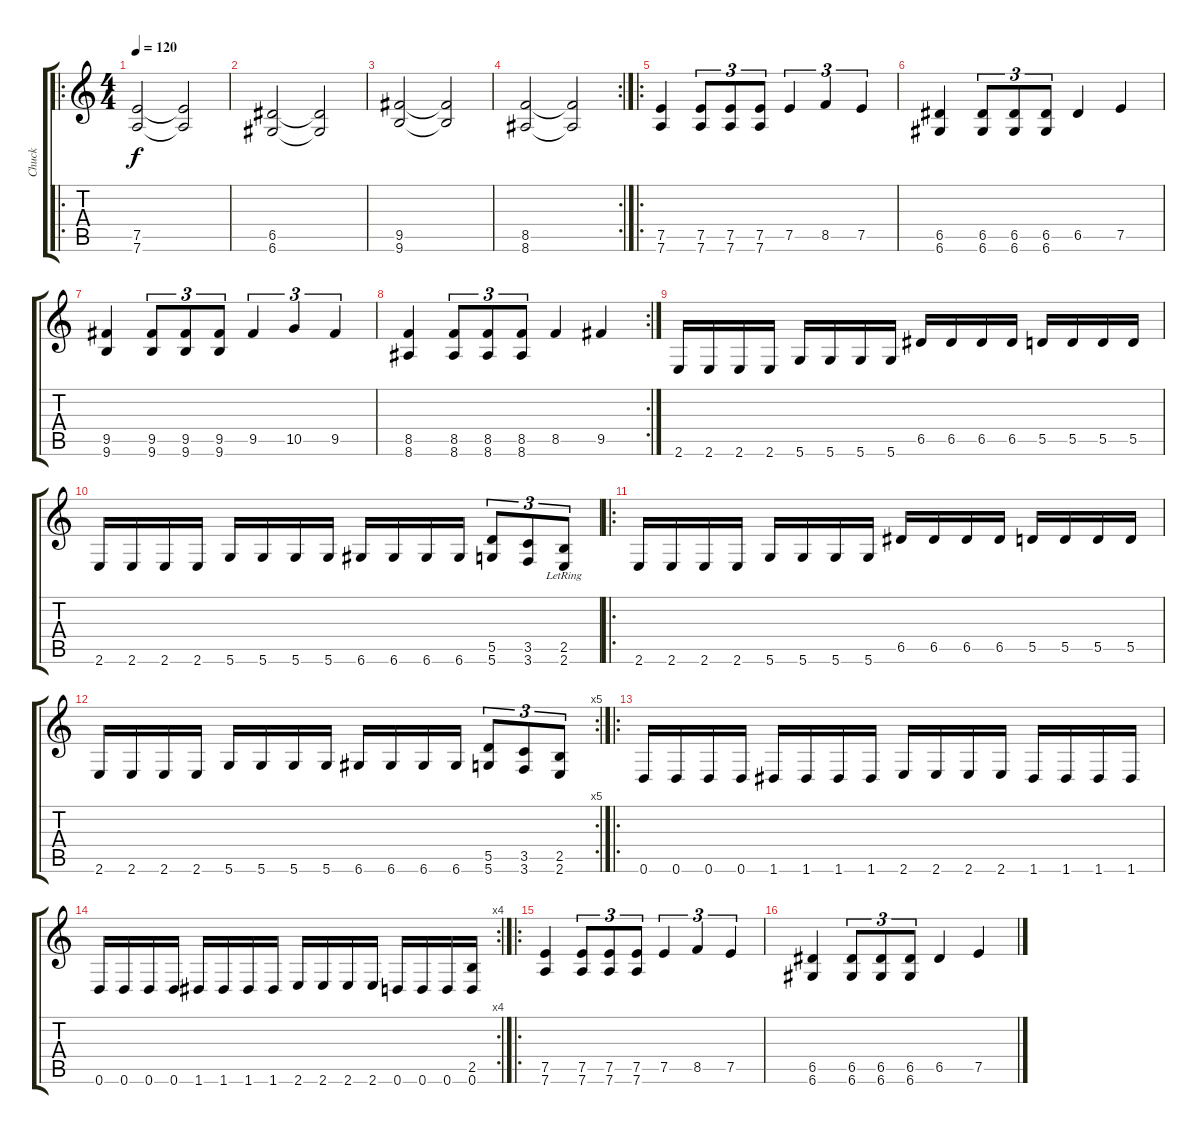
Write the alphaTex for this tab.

\track ("Chuck" "Chuck") {instrument distortionguitar}
\staff {score tabs}
\tuning (E4 B3 G3 D3 A2 D2) {hide}
\ro
\ts (4 4)
\tempo 120
\clef g2
\ks c
(7.5 7.6).2{dy f instrument distortionguitar} (7.5{t} 7.6{t}).2 |
(6.5 6.6).2 (6.5{t} 6.6{t}).2 |
(9.5 9.6).2 (9.5{t} 9.6{t}).2 |
\rc 2
(8.5 8.6).2 (8.5{t} 8.6{t}).2 |
\ro
(7.5 7.6).4 (7.5 7.6).8{tu (3 2)} (7.5 7.6).8{tu (3 2)} (7.5 7.6).8{tu (3 2)} 7.5.4{tu (3 2)} 8.5.4{tu (3 2)} 7.5.4{tu (3 2)} |
(6.5 6.6).4 (6.5 6.6).8{tu (3 2)} (6.5 6.6).8{tu (3 2)} (6.5 6.6).8{tu (3 2)} 6.5.4 7.5.4 |
(9.5 9.6).4 (9.5 9.6).8{tu (3 2)} (9.5 9.6).8{tu (3 2)} (9.5 9.6).8{tu (3 2)} 9.5.4{tu (3 2)} 10.5.4{tu (3 2)} 9.5.4{tu (3 2)} |
\rc 2
(8.5 8.6).4 (8.5 8.6).8{tu (3 2)} (8.5 8.6).8{tu (3 2)} (8.5 8.6).8{tu (3 2)} 8.5.4 9.5.4 |
2.6.16 2.6.16 2.6.16 2.6.16 5.6.16 5.6.16 5.6.16 5.6.16 6.5.16 6.5.16 6.5.16 6.5.16 5.5.16 5.5.16 5.5.16 5.5.16 |
2.6.16 2.6.16 2.6.16 2.6.16 5.6.16 5.6.16 5.6.16 5.6.16 6.6.16 6.6.16 6.6.16 6.6.16 (5.5 5.6).8{tu (3 2)} (3.5 3.6).8{tu (3 2)} (2.5{lr} 2.6{lr}).8{tu (3 2)} |
\ro
2.6.16 2.6.16 2.6.16 2.6.16 5.6.16 5.6.16 5.6.16 5.6.16 6.5.16 6.5.16 6.5.16 6.5.16 5.5.16 5.5.16 5.5.16 5.5.16 |
\rc 5
2.6.16 2.6.16 2.6.16 2.6.16 5.6.16 5.6.16 5.6.16 5.6.16 6.6.16 6.6.16 6.6.16 6.6.16 (5.5 5.6).8{tu (3 2)} (3.5 3.6).8{tu (3 2)} (2.5 2.6).8{tu (3 2)} |
\ro
0.6.16 0.6.16 0.6.16 0.6.16 1.6.16 1.6.16 1.6.16 1.6.16 2.6.16 2.6.16 2.6.16 2.6.16 1.6.16 1.6.16 1.6.16 1.6.16 |
\rc 4
0.6.16 0.6.16 0.6.16 0.6.16 1.6.16 1.6.16 1.6.16 1.6.16 2.6.16 2.6.16 2.6.16 2.6.16 0.6.16 0.6.16 0.6.16 (2.5 0.6).16 |
\ro
(7.5 7.6).4 (7.5 7.6).8{tu (3 2)} (7.5 7.6).8{tu (3 2)} (7.5 7.6).8{tu (3 2)} 7.5.4{tu (3 2)} 8.5.4{tu (3 2)} 7.5.4{tu (3 2)} |
(6.5 6.6).4 (6.5 6.6).8{tu (3 2)} (6.5 6.6).8{tu (3 2)} (6.5 6.6).8{tu (3 2)} 6.5.4 7.5.4
